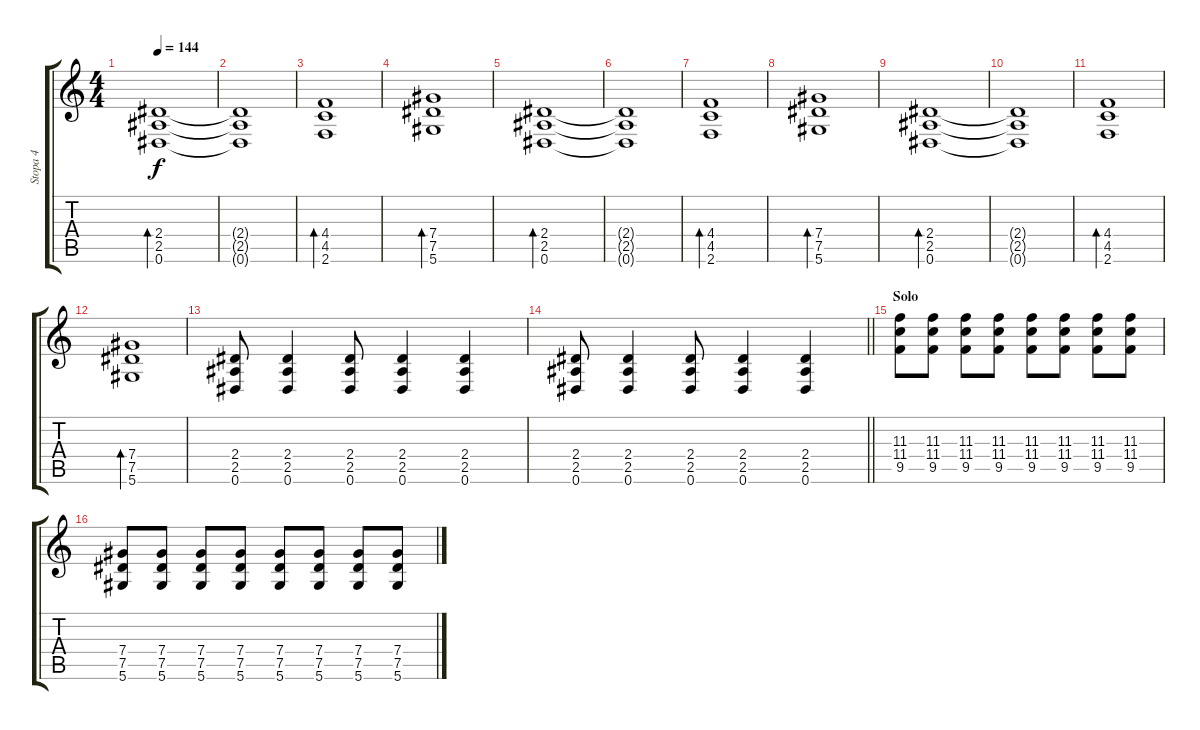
\track ("Stopa 4" "Stopa 4") {instrument distortionguitar}
\staff {score tabs}
\tuning (Eb4 Bb3 Gb3 Db3 Ab2 Eb2) {hide}
\ts (4 4)
\tempo 144
\clef g2
\ks c
(2.4 2.5 0.6).1{bd 120 dy f} |
(2.4{t} 2.5{t} 0.6{t}).1 |
(4.4 4.5 2.6).1{bd 120} |
(7.4 7.5 5.6).1{bd 120} |
(2.4 2.5 0.6).1{bd 120} |
(2.4{t} 2.5{t} 0.6{t}).1 |
(4.4 4.5 2.6).1{bd 120} |
(7.4 7.5 5.6).1{bd 120} |
(2.4 2.5 0.6).1{bd 120} |
(2.4{t} 2.5{t} 0.6{t}).1 |
(4.4 4.5 2.6).1{bd 120} |
(7.4 7.5 5.6).1{bd 120} |
(2.4 2.5 0.6).8 (2.4 2.5 0.6).4 (2.4 2.5 0.6).8 (2.4 2.5 0.6).4 (2.4 2.5 0.6).4 |
\barLineRight lightlight
(2.4 2.5 0.6).8 (2.4 2.5 0.6).4 (2.4 2.5 0.6).8 (2.4 2.5 0.6).4 (2.4 2.5 0.6).4 |
\section ("" "Solo")
(11.3 11.4 9.5).8 (11.3 11.4 9.5).8 (11.3 11.4 9.5).8 (11.3 11.4 9.5).8 (11.3 11.4 9.5).8 (11.3 11.4 9.5).8 (11.3 11.4 9.5).8 (11.3 11.4 9.5).8 |
(7.4 7.5 5.6).8 (7.4 7.5 5.6).8 (7.4 7.5 5.6).8 (7.4 7.5 5.6).8 (7.4 7.5 5.6).8 (7.4 7.5 5.6).8 (7.4 7.5 5.6).8 (7.4 7.5 5.6).8
